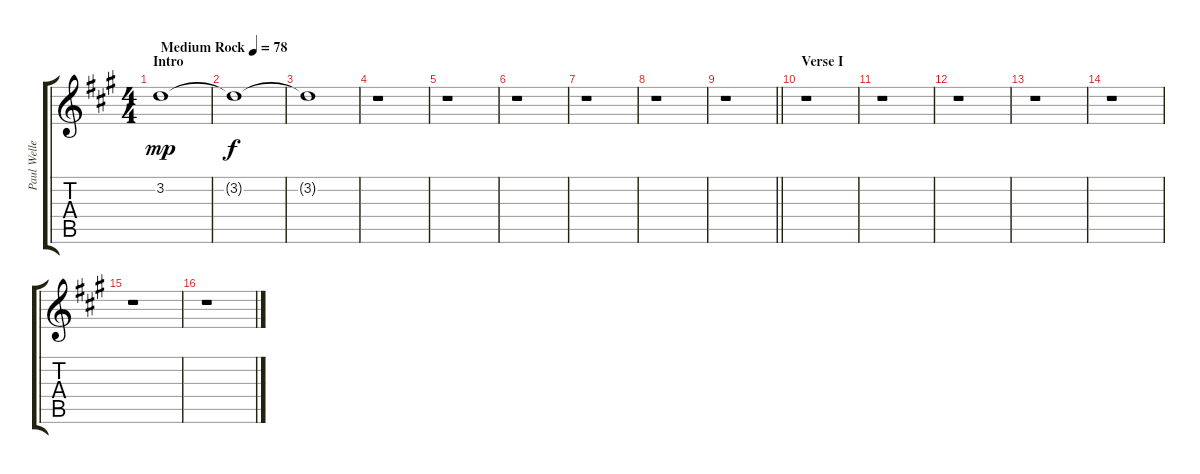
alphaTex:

\track ("Paul Weller (Guitar 3)" "Paul Welle") {instrument distortionguitar}
\staff {score tabs}
\tuning (E4 B3 G3 D3 A2 E2) {hide}
\ts (4 4)
\section ("" "Intro")
\tempo (78 "Medium Rock")
\clef g2
\ks a
3.2.1{dy mp volume 16 instrument seashore} |
3.2{t}.1{dy f} |
3.2{t}.1 |
r.1{volume 10 instrument distortionguitar} |
r.1 |
r.1 |
r.1 |
r.1 |
\barLineRight lightlight
r.1 |
\section ("" "Verse I")
r.1 |
r.1 |
r.1 |
r.1 |
r.1 |
r.1 |
r.1
